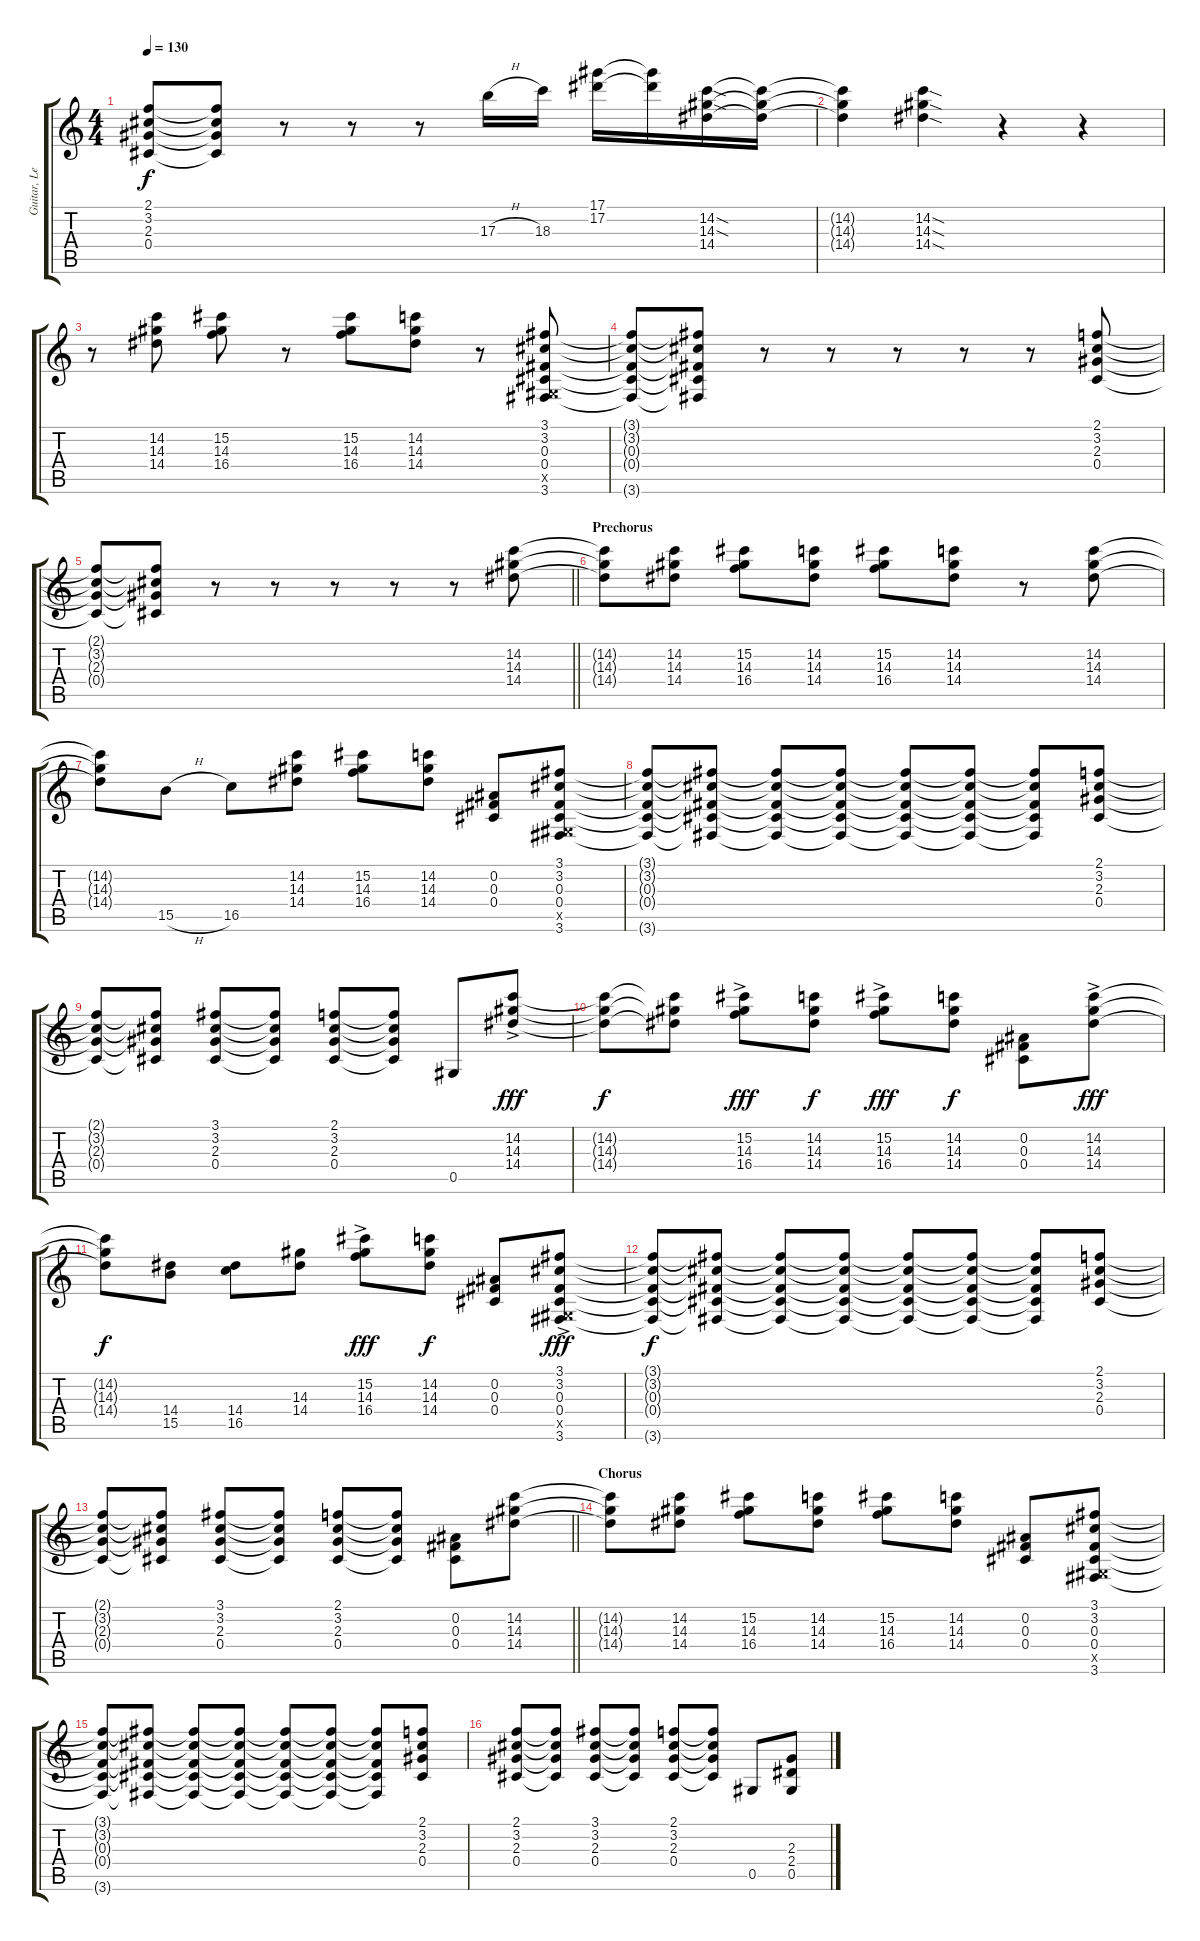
\track ("Guitar, Lead" "Guitar, Le") {instrument distortionguitar}
\staff {score tabs}
\tuning (Eb4 Bb3 Gb3 Db3 Ab2 Eb2) {hide}
\ts (4 4)
\tempo 130
\clef g2
\ks c
(2.1{t} 3.2{t} 2.3{t} 0.4{t}).8{dy f} (2.1{t} 3.2{t} 2.3{t} 0.4{t}).8 r.8 r.8 r.8 17.3{h}.16 18.3.16 (17.1 17.2).16 (17.1{t} 17.2{t}).16 (14.2{sod} 14.3{sod} 14.4).16 (14.2{t} 14.3{t} 14.4{t}).16 |
(14.2{t} 14.3{t} 14.4{t}).4 (14.2{sod} 14.3{sod} 14.4{sod}).4 r.4 r.4 |
r.8 (14.2 14.3 14.4).8 (15.2 14.3 16.4).8 r.8 (15.2 14.3 16.4).8 (14.2 14.3 14.4).8 r.8 (3.1 3.2 0.3 0.4 0.5{x} 3.6).8 |
(3.1{t} 3.2{t} 0.3{t} 0.4{t} 3.6{t}).8 (3.1{t} 3.2{t} 0.3{t} 0.4{t} 3.6{t}).8 r.8 r.8 r.8 r.8 r.8 (2.1 3.2 2.3 0.4).8 |
\barLineRight lightlight
(2.1{t} 3.2{t} 2.3{t} 0.4{t}).8 (2.1{t} 3.2{t} 2.3{t} 0.4{t}).8 r.8 r.8 r.8 r.8 r.8 (14.2 14.3 14.4).8 |
\section ("" "Prechorus")
(14.2{t} 14.3{t} 14.4{t}).8 (14.2 14.3 14.4).8 (15.2 14.3 16.4).8 (14.2 14.3 14.4).8 (15.2 14.3 16.4).8 (14.2 14.3 14.4).8 r.8 (14.2 14.3 14.4).8 |
(14.2{t} 14.3{t} 14.4{t}).8 15.5{h}.8 16.5.8 (14.2 14.3 14.4).8 (15.2 14.3 16.4).8 (14.2 14.3 14.4).8 (0.2 0.3 0.4).8 (3.1 3.2 0.3 0.4 0.5{x} 3.6).8 |
(3.1{t} 3.2{t} 0.3{t} 0.4{t} 3.6{t}).8 (3.1{t} 3.2{t} 0.3{t} 0.4{t} 3.6{t}).8 (3.1{t} 3.2{t} 0.3{t} 0.4{t} 3.6{t}).8 (3.1{t} 3.2{t} 0.3{t} 0.4{t} 3.6{t}).8 (3.1{t} 3.2{t} 0.3{t} 0.4{t} 3.6{t}).8 (3.1{t} 3.2{t} 0.3{t} 0.4{t} 3.6{t}).8 (3.1{t} 3.2{t} 0.3{t} 0.4{t} 3.6{t}).8 (2.1 3.2 2.3 0.4).8 |
(2.1{t} 3.2{t} 2.3{t} 0.4{t}).8 (2.1{t} 3.2{t} 2.3{t} 0.4{t}).8 (3.1 3.2 2.3 0.4).8 (3.1{t} 3.2{t} 2.3{t} 0.4{t}).8 (2.1 3.2 2.3 0.4).8 (2.1{t} 3.2{t} 2.3{t} 0.4{t}).8 0.5.8 (14.2{ac} 14.3{ac} 14.4{ac}).8{dy fff} |
(14.2{t} 14.3{t} 14.4{t}).8{dy f} (14.2{t} 14.3{t} 14.4{t}).8 (15.2{ac} 14.3{ac} 16.4{ac}).8{dy fff} (14.2 14.3 14.4).8{dy f} (15.2{ac} 14.3{ac} 16.4{ac}).8{dy fff} (14.2 14.3 14.4).8{dy f} (0.2 0.3 0.4).8 (14.2{ac} 14.3{ac} 14.4{ac}).8{dy fff} |
(14.2{t} 14.3{t} 14.4{t}).8{dy f} (14.4 15.5).8 (14.4 16.5).8 (14.3 14.4).8 (15.2{ac} 14.3{ac} 16.4{ac}).8{dy fff} (14.2 14.3 14.4).8{dy f} (0.2 0.3 0.4).8 (3.1{ac} 3.2{ac} 0.3{ac} 0.4{ac} 0.5{ac x} 3.6{ac}).8{dy fff} |
(3.1{t} 3.2{t} 0.3{t} 0.4{t} 3.6{t}).8{dy f} (3.1{t} 3.2{t} 0.3{t} 0.4{t} 3.6{t}).8 (3.1{t} 3.2{t} 0.3{t} 0.4{t} 3.6{t}).8 (3.1{t} 3.2{t} 0.3{t} 0.4{t} 3.6{t}).8 (3.1{t} 3.2{t} 0.3{t} 0.4{t} 3.6{t}).8 (3.1{t} 3.2{t} 0.3{t} 0.4{t} 3.6{t}).8 (3.1{t} 3.2{t} 0.3{t} 0.4{t} 3.6{t}).8 (2.1 3.2 2.3 0.4).8 |
\barLineRight lightlight
(2.1{t} 3.2{t} 2.3{t} 0.4{t}).8 (2.1{t} 3.2{t} 2.3{t} 0.4{t}).8 (3.1 3.2 2.3 0.4).8 (3.1{t} 3.2{t} 2.3{t} 0.4{t}).8 (2.1 3.2 2.3 0.4).8 (2.1{t} 3.2{t} 2.3{t} 0.4{t}).8 (0.2 0.3 0.4).8 (14.2 14.3 14.4).8 |
\section ("" "Chorus")
(14.2{t} 14.3{t} 14.4{t}).8 (14.2 14.3 14.4).8 (15.2 14.3 16.4).8 (14.2 14.3 14.4).8 (15.2 14.3 16.4).8 (14.2 14.3 14.4).8 (0.2 0.3 0.4).8 (3.1 3.2 0.3 0.4 0.5{x} 3.6).8 |
(3.1{t} 3.2{t} 0.3{t} 0.4{t} 3.6{t}).8 (3.1{t} 3.2{t} 0.3{t} 0.4{t} 3.6{t}).8 (3.1{t} 3.2{t} 0.3{t} 0.4{t} 3.6{t}).8 (3.1{t} 3.2{t} 0.3{t} 0.4{t} 3.6{t}).8 (3.1{t} 3.2{t} 0.3{t} 0.4{t} 3.6{t}).8 (3.1{t} 3.2{t} 0.3{t} 0.4{t} 3.6{t}).8 (3.1{t} 3.2{t} 0.3{t} 0.4{t} 3.6{t}).8 (2.1 3.2 2.3 0.4).8 |
(2.1 3.2 2.3 0.4).8 (2.1{t} 3.2{t} 2.3{t} 0.4{t}).8 (3.1 3.2 2.3 0.4).8 (3.1{t} 3.2{t} 2.3{t} 0.4{t}).8 (2.1 3.2 2.3 0.4).8 (2.1{t} 3.2{t} 2.3{t} 0.4{t}).8 0.5.8 (2.3 2.4 0.5).8
